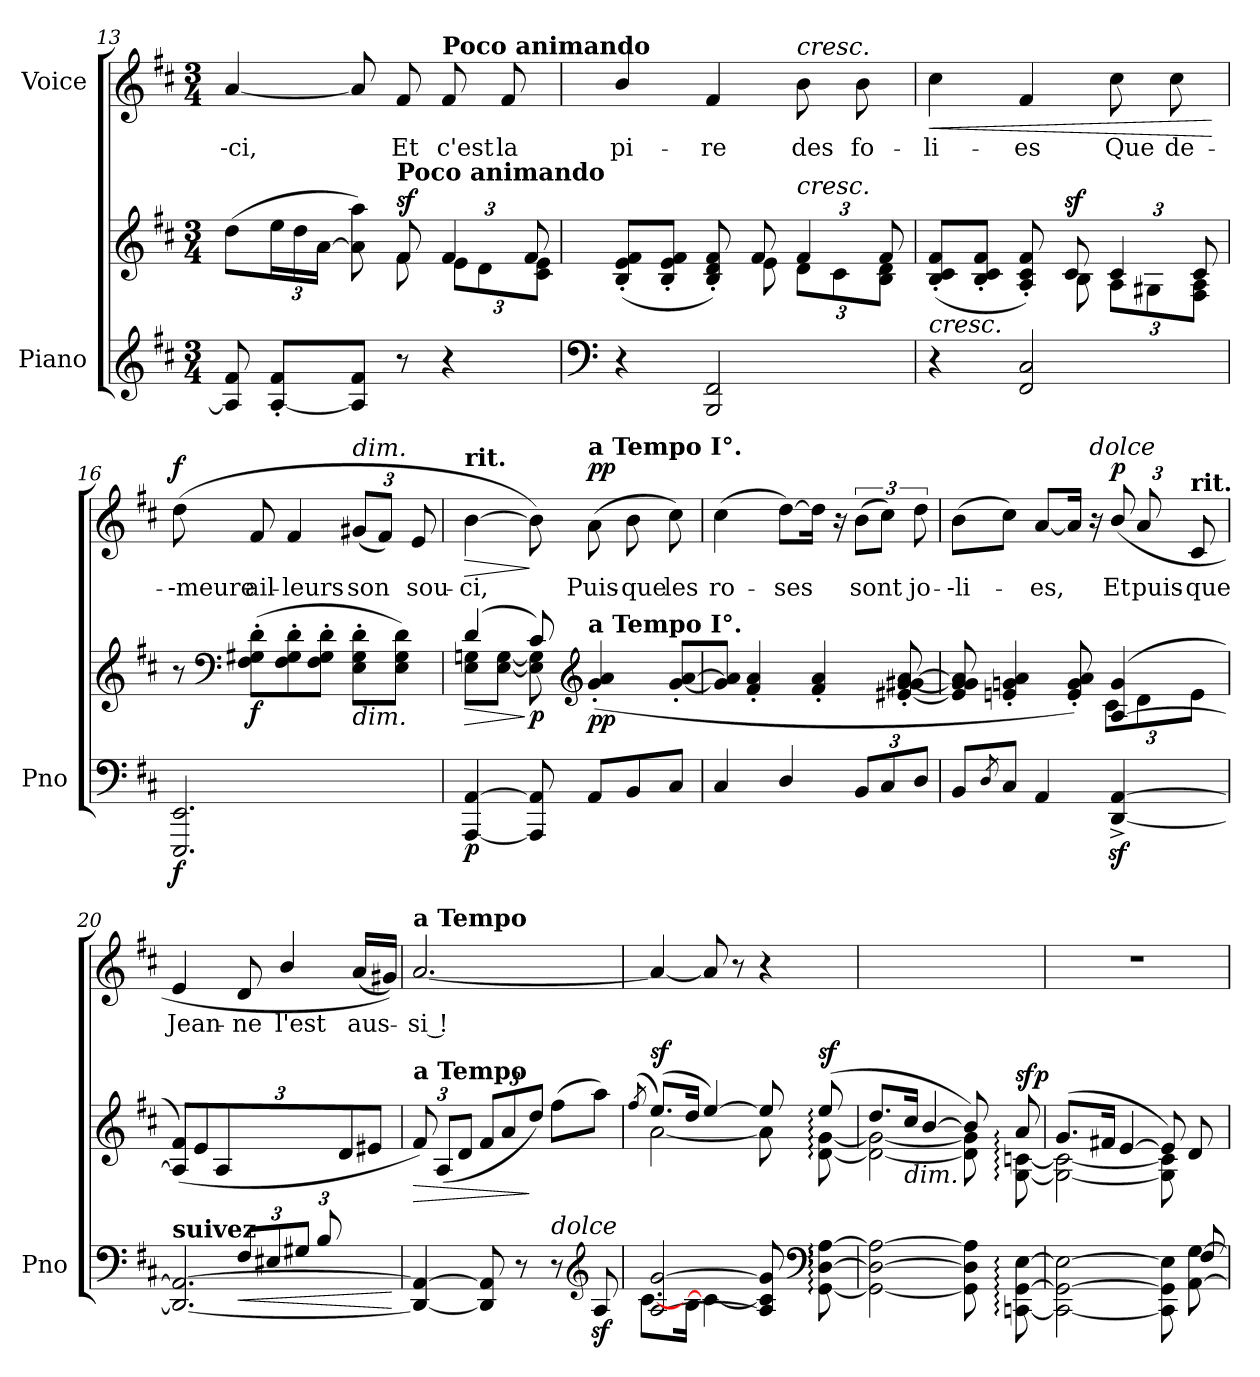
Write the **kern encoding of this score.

**kern	**kern	**dynam	**kern	**text	**dynam
*part2	*part2	*part2	*part1	*part1	*part1
*staff3	*staff2	*staff2/3	*staff1	*staff1	*staff1
*I"Piano	*	*	*I"Voice	*	*
*I'Pno	*	*	*	*	*
!!LO:LB:g=z
*clefG2	*clefG2	*	*clefG2	*	*
*k[f#c#]	*k[f#c#]	*	*k[f#c#]	*	*
*M3/4	*M3/4	*	*M3/4	*	*
=13	=13	=13	=13	=13	=13
*	*^	*	*	*	*
!	!	!	!	!	!LO:LY:b	!
8A/] 8f#/	(>8dd\L	4.ryy	.	[4a/	--ci,	.
*	*Xbrackettup	*	*	*	*	*
[8A/' 8f#/'L	24ee\L	.	.	.	.	.
.	24dd\	.	.	.	.	.
.	[24a\JJ	.	.	.	.	.
8A/] 8f#/J	8a\] 8aa\)	.	.	8a/]	.	.
*	*	*	*	*MM64	*	*
!	!LO:TX:a:B:t=Poco  animando	!	!	!	!	!
!	!	!	!LO:DY:a	!	!LO:LY:b	!
8r	8f#/	8f#\	sf	8f#/	Et	.
!	!	!	!	!LO:TX:a:B:t=Poco  animando	!	!
!	!	!	!	!	!LO:LY:b	!
4r	6f#/	12e\L	.	8f#/	c'est	.
.	.	12d\	.	.	.	.
!	!	!	!	!	!LO:LY:b	!
.	.	.	.	8f#/	la	.
.	12f#/	12c#\ 12e\J	.	.	.	.
=14	=14	=14	=14	=14	=14	=14
*clefF4	*	*	*	*	*	*
!	!	!	!	!	!LO:LY:b	!
4r	(<8B/' 8e/' 8f#/'L	4.ryy	.	4b/	pi-	.
.	8B/' 8e/' 8f#/'J	.	.	.	.	.
!	!	!	!	!	!LO:LY:b	!
2BBB/ 2FF#/	8B/' 8d/' 8f#/')	.	.	4f#/	-re	.
!	!	!	!LO:DY:a	!	!	!
!	!	!	!LO:DY:n=1:b	!	!	!
.	8f#/	8e\	sf mf	.	.	.
!	!	!	!	!LO:TX:a:i:t=cresc.	!	!
!	!LO:TX:a:i:t=cresc.	!	!	!	!	!
!	!	!	!	!	!LO:LY:b	!
.	6f#/	12d\L	.	8b\	des	.
.	.	12c#\	.	.	.	.
!	!	!	!	!	!LO:LY:b	!
.	.	.	.	8b\	fo-	.
.	12f#/	12B\ 12d\J	.	.	.	.
=15	=15	=15	=15	=15	=15	=15
!	!	!	!LO:HP:b	!	!LO:LY:b	!LO:HP:b
4r	(<8B/' 8c#/' 8f#/'L	4.ryy	<	4cc#\	-li-	<
.	8B/' 8c#/' 8f#/'J	.	.	.	.	.
!	!	!	!	!	!LO:LY:b	!
2FF#/ 2C#/	8A/' 8c#/' 8f#/')	.	.	4f#/	-es	.
!	!	!	!LO:DY:a	!	!	!
.	8c#/	8B\	sf	.	.	.
!	!	!	!	!	!LO:LY:b	!
.	6c#/	12A\L	.	8cc#\	Que	.
.	.	12G#X\	.	.	.	.
!	!	!	!	!	!LO:LY:b	!
.	.	.	.	8cc#\	de-	.
.	12c#/	12F#\ 12A\J	.	.	.	.
*	*v	*v	*	*	*	*
.	.	[	.	.	[
!!LO:LB:g=z
=16	=16	=16	=16	=16	=16
!	!	!LO:DY:b=2	!	!LO:LY:b	!LO:DY:a
2.EEE/ 2.EE/	8r	f	(>8dd\	--meure	f
*	*clefF4	*	*	*	*
!	!	!LO:DY:b	!	!LO:LY:b	!
.	(>8F#\' 8G#X\' 8d\'L	f	8f#/	ail-	.
!	!	!	!	!LO:LY:b	!
.	8F#\' 8G#\' 8d\'	.	4f#/	-leurs	.
.	8F#\' 8G#\' 8d\'J	.	.	.	.
*	*	*	*Xbrackettup	*	*
!	!	!	!LO:TX:a:i:t=dim.	!	!
!	!LO:TX:b:i:t=dim.	!	!	!	!
!	!	!	!	!LO:LY:b	!
.	8E\' 8G#\' 8d\'L	.	(<12g#X/L	son	.
.	.	.	12f#/J)	.	.
.	8E\ 8G#\ 8d\J)	.	.	.	.
*	*	*	*MM56	*	*
!	!	!	!	!LO:LY:b	!
.	.	.	12e/	sou-	.
=17	=17	=17	=17	=17	=17
!	!	!	!LO:TX:a:B:t=rit.	!	!
!	!LO:TX:a:B:t=rit.	!	!	!	!
!	!	!LO:HP:b	!	!LO:LY:b	!LO:HP:b
*	*^	*	*	*	*
!	!	!	!LO:DY:n=1:b=2	!	!	!
[4AAA/ [4AA/	(>4d/	8E\ 8Gn\L	> p	[4b\	-ci,	>
.	.	[8E\ [8G\J	.	.	.	.
!	!	!	!LO:DY:n=2:b	!	!	!
8AAA/] 8AA/]	8c#/)	8E\] 8G\]	] p	8b\])	.	]
*	*clefG2	*	*	*	*	*
*	*	*	*	*MM62	*	*
!	!	!	!	!LO:TX:a:B:t=a  Tempo  I°.	!	!
!	!LO:TX:a:B:t=a  Tempo  I°.	!	!	!	!	!
!	!	!	!LO:DY:n=3:b	!	!LO:LY:b	!LO:DY:a
8AA/L	(>4g/' 4a/'	4.ryy	pp	(>8a\	Puis-	pp
!	!	!	!	!	!LO:LY:b	!
8BB/	.	.	.	8b\	-que	.
!	!	!	!	!	!LO:LY:b	!
8C#/J	[8g/' [8a/'L	.	.	8cc#\)	les	.
*	*v	*v	*	*	*	*
=18	=18	=18	=18	=18	=18
!	!	!	!	!LO:LY:b	!
4C#/	8g/] 8a/]J	.	(>4cc#\	ro-	.
.	4f#/' 4a/'	.	.	.	.
!	!	!	!	!LO:LY:b	!
4D/	.	.	[8dd\L)	-ses	.
.	4f#/' 4a/'	.	16dd\Jk]	.	.
.	.	.	16r	.	.
*Xbrackettup	*	*	*brackettup	*	*
!	!	!	!	!LO:LY:b	!
12BB/L	.	.	(>12b\L	sont	.
12C#/	.	.	12cc#\J)	.	.
.	[8e#X/' [8g/' 8g#X/' [8a/'	.	.	.	.
!	!	!	!	!LO:LY:b	!
12D/J	.	.	12dd\	jo-	.
!!LO:LB:g=z
=19	=19	=19	=19	=19	=19
*	*^	*	*	*	*
!	!	!	!	!	!LO:LY:b	!
8BB/L	8e#/] 8g/] 8g/ 8a/]	2ryy	.	(>8b\L	--li-	.
8qD/	.	.	.	.	.	.
8C#/J	4en/' 4gn/' 4a/'	.	.	8cc#\J)	.	.
!	!	!	!	!	!LO:LY:b	!
4AA/	.	.	.	[8a/L	-es,	.
.	8e/' 8g/' 8a/')	.	.	16a/Jk]	.	.
!	!	!	!	!LO:TX:a:i:t=dolce	!	!
.	.	.	.	16r	.	.
*	*	*	*	*Xbrackettup	*	*
!	!	!	!	!	!LO:LY:b	!LO:DY:a
[4DD/z<^ [4AA/z<^	(>[4A/ 4g/	12c#\L	.	(>12b/	Et	p
!	!	!	!	!	!LO:LY:b	!
.	.	12d\	.	12a/	puis-	.
*	*	*	*	*MM56	*	*
!	!	!	!	!LO:TX:a:B:t=rit.	!	!
!	!	!	!	!	!LO:LY:b	!
.	.	12e\J	.	12c#/	-que	.
=20	=20	=20	=20	=20	=20	=20
*^	*	*	*	*	*	*
!LO:TX:a:B:t=suivez	!	!	!	!	!	!	!
!	!	!	!	!	!	!LO:LY:b	!
*	*	*v	*v	*	*	*	*
4ryy	2.DD/_ 2.AA/_	(>12A/] 12f#/L)	.	4e/	Jean-	.
.	.	12e/	.	.	.	.
.	.	12A/J	.	.	.	.
!	!	!	!LO:HP:b=2	!	!LO:LY:b	!
12F#/L	.	3ryy	<	8d/	-ne	.
12E#X/	.	.	.	.	.	.
!	!	!	!	!	!LO:LY:b	!
.	.	.	.	4b/	l'est	.
12G#X/J	.	.	.	.	.	.
12B/L	.	.	.	.	.	.
6ryy	.	12d\	.	.	.	.
!	!	!	!	!	!LO:LY:b	!
.	.	.	.	(<16a/LL	aus-	.
.	.	12e#X\J	.	.	.	.
.	.	.	.	16g#X/JJ))	.	.
*v	*v	*	*	*	*	*
.	.	[	.	.	.
=21	=21	=21	=21	=21	=21
*	*	*	*MM62	*	*
!	!	!	!LO:TX:a:B:t=a Tempo	!	!
!	!LO:TX:a:B:t=a Tempo	!	!	!	!
!	!	!LO:HP:b	!	!LO:LY:b	!
4DD/_ 4AA/_	12f#/)	>	[2.a/	-si !	.
.	(<12A/L	.	.	.	.
.	12d/J	.	.	.	.
8DD/] 8AA/]	12f#/L	.	.	.	.
.	12a/	.	.	.	.
8r	.	.	.	.	.
.	12dd/J)	]	.	.	.
!LO:TX:a:i:t=dolce	!	!	!	!	!
8r	(>8ff#\L	.	.	.	.
*clefG2	*	*	*	*	*
8Az</	8aa\J)	.	.	.	.
!!LO:PB:g=z
=22	=22	=22	=22	=22	=22
.	(<8qff#/	.	.	.	.
*^	*^	*	*	*	*
!	!	!	!	!LO:DY:a	!	!	!
[2A/ [2g/	[8.c#\L	(>8.ee/L)	[2a\	sf	4a/_	.	.
.	16B\Jk	16dd/Jk	.	.	.	.	.
.	4c#\_	[4ee/)	.	.	8a/]	.	.
.	.	.	.	.	8r	.	.
8A/] 8c#/] 8g/]	4ryy	8ee/]	8a\]	.	4r	.	.
*clefF4	*	*	*	*	*	*	*
!	!	!	!	!LO:DY:a	!	!	!
[8GG\: [8D\: [8A\:	.	(>8ee:/	[8d\: [8g\:	sf	.	.	.
*v	*v	*	*	*	*	*	*
=23	=23	=23	=23	=23	=23	=23
2GG\_ 2D\_ 2A\_	8.dd/L	2d\_ 2g\_	.	2.ryy	.	.
!	!LO:TX:b:i:t=dim.	!	!	!	!	!
.	16cc#/Jk	.	.	.	.	.
.	[4b/	.	.	.	.	.
8GG\] 8D\] 8A\]	8b/])	8d\] 8g\]	.	.	.	.
!	!	!	!LO:DY:a	!	!	!
!	!	!	!LO:DY:n=1:b	!	!	!
[8CCn\: [8GG\: [8E\:	8a:/	[8G\: [8cn\:	sf p	.	.	.
=24	=24	=24	=24	=24	=24	=24
*^	*	*	*	*	*	*
2CC\_ 2GG\_ 2E\_	8ryy	(>8.g/L	2G\_ 2c\_	.	2.r	.	.
*v	*v	*	*	*	*	*	*
.	16f#X/Jk	.	.	.	.	.
.	[4e/	.	.	.	.	.
8CC\] 8GG\] 8E\]	8e/])	8G\] 8c\]	.	.	.	.
*^	*	*	*	*	*	*
!	!	!	!	!LO:DY:a=2	!	!	!
!	!	!	!	!LO:DY:n=1:a	!	!	!
[8AA\ [8G\	8F#/	8d/	8ryy	pp sf	.	.	.
*v	*v	*	*	*	*	*	*
*	*v	*v	*	*	*	*
=	=	=	=	=	=
*-	*-	*-	*-	*-	*-
